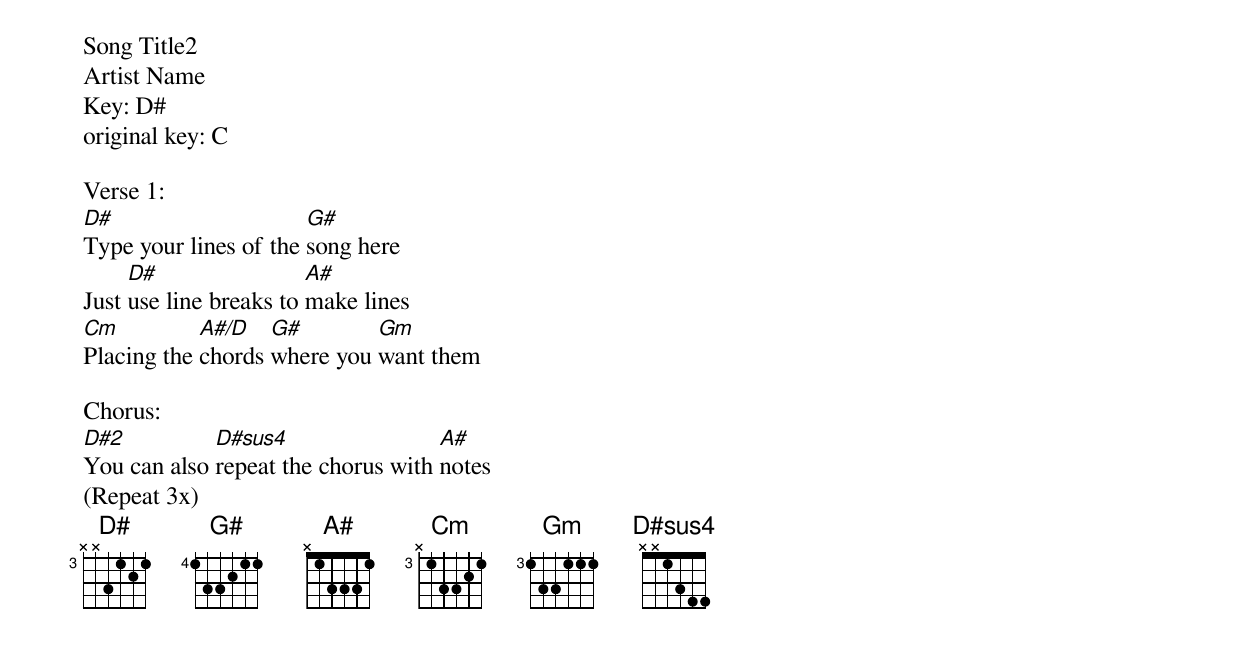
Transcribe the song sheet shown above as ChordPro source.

Song Title2
Artist Name
Key: D#
original key: C

Verse 1:
[D#]Type your lines of the [G#]song here
Just [D#]use line breaks to [A#]make lines
[Cm]Placing the [A#/D]chords [G#]where you [Gm]want them

Chorus:
[D#2]You can also [D#sus4]repeat the chorus with [A#]notes
(Repeat 3x)
